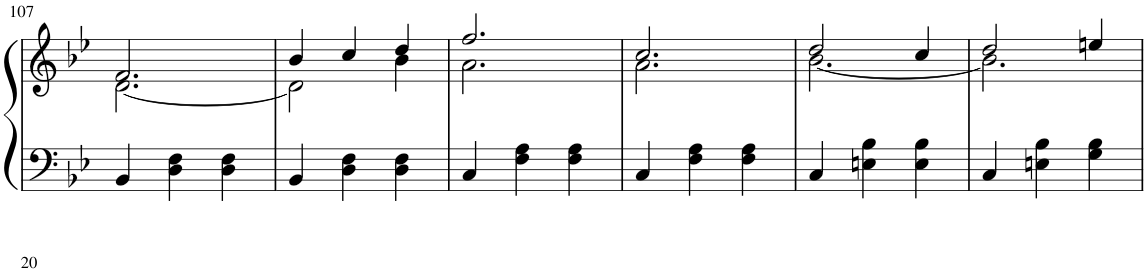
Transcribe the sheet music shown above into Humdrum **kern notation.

**kern	**kern
*part2	*part1
*staff2	*staff1
*I"Piano, La Diva	*I"Piano, Entracte 2
!!LO:PB:g=z
*clefF4	*clefG2
*k[b-e-]	*k[b-e-]
*M3/4	*M3/4
=107	=107
*	*^
4BB-/	2.f/	[2.d\
4D\ 4F\	.	.
4D\ 4F\	.	.
=108	=108	=108
4BB-/	4b-/	2d\]
4D\ 4F\	4cc/	.
4D\ 4F\	4dd/	4b-\
=109	=109	=109
4C/	2.ff/	2.a\
4F\ 4A\	.	.
4F\ 4A\	.	.
=110	=110	=110
4C/	2.cc/	2.a\
4F\ 4A\	.	.
4F\ 4A\	.	.
=111	=111	=111
4C/	2dd/	[2.b-\
4En\ 4B-\	.	.
4E\ 4B-\	4cc/	.
=112	=112	=112
4C/	2dd/	2.b-\]
4En\ 4B-\	.	.
4G\ 4B-\	4een/	.
*	*v	*v
=	=
*-	*-
